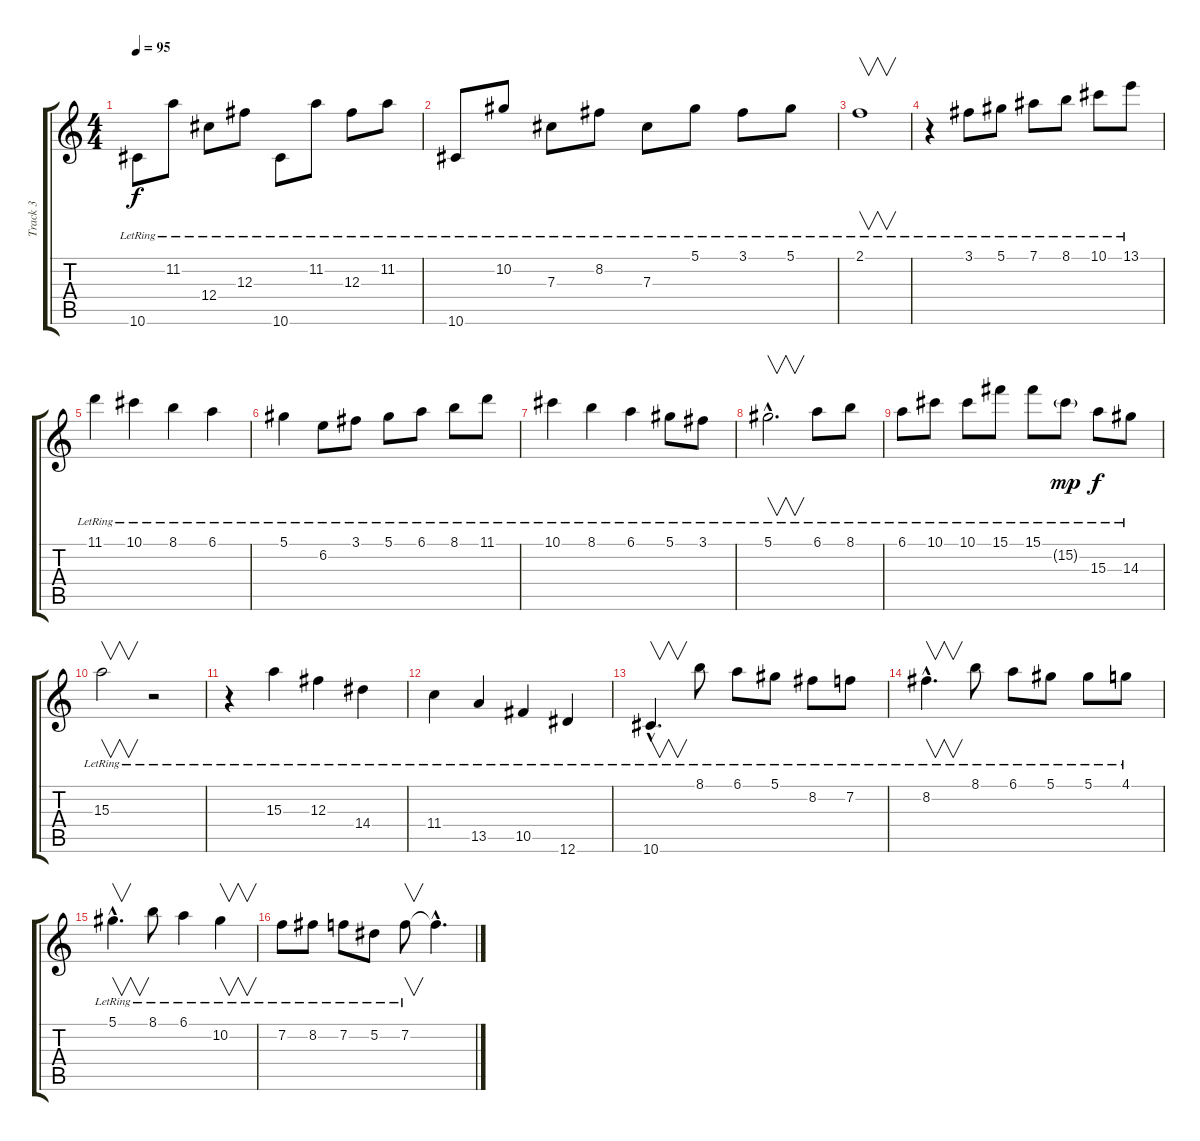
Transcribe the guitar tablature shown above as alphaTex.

\track ("Track 3" "Track 3") {instrument acousticguitarsteel}
\staff {score tabs}
\tuning (Eb4 Bb3 Gb3 Db3 Ab2 Eb2) {hide}
\ts (4 4)
\tempo 95
\clef g2
\ks c
10.6{lr}.8{dy f} 11.2{lr}.8 12.4{lr}.8 12.3{lr}.8 10.6{lr}.8 11.2{lr}.8 12.3{lr}.8 11.2{lr}.8 |
10.6{lr}.8 10.2{lr}.8 7.3{lr}.8 8.2{lr}.8 7.3{lr}.8 5.1{lr}.8 3.1{lr}.8 5.1{lr}.8 |
2.1{lr}.1{v} |
r.4 3.1{lr}.8 5.1{lr}.8 7.1{lr}.8 8.1{lr}.8 10.1{lr}.8 13.1{lr}.8 |
11.1{lr}.4 10.1{lr}.4 8.1{lr}.4 6.1{lr}.4 |
5.1{lr}.4 6.2{lr}.8 3.1{lr}.8 5.1{lr}.8 6.1{lr}.8 8.1{lr}.8 11.1{lr}.8 |
10.1{lr}.4 8.1{lr}.4 6.1{lr}.4 5.1{lr}.8 3.1{lr}.8 |
5.1{hac lr}.2{v d} 6.1{lr}.8 8.1{lr}.8 |
6.1{lr}.8 10.1{lr}.8 10.1{lr}.8 15.1{lr}.8 15.1{lr}.8 15.2{g lr}.8{dy mp} 15.3{lr}.8{dy f} 14.3{lr}.8 |
15.3{lr}.2{v} r.2 |
r.4 15.3{lr}.4 12.3{lr}.4 14.4{lr}.4 |
11.4{lr}.4 13.5{lr}.4 10.5{lr}.4 12.6{lr}.4 |
10.6{hac lr}.4{v d} 8.1{lr}.8 6.1{lr}.8 5.1{lr}.8 8.2{lr}.8 7.2{lr}.8 |
8.2{hac lr}.4{v d} 8.1{lr}.8 6.1{lr}.8 5.1{lr}.8 5.1{lr}.8 4.1{lr}.8 |
5.1{hac lr}.4{v d} 8.1{lr}.8 6.1{lr}.4 10.2{lr}.4{v} |
7.2{lr}.8 8.2{lr}.8 7.2{lr}.8 5.2{lr}.8 7.2{lr}.8{v} 7.2{hac t}.4{d}
